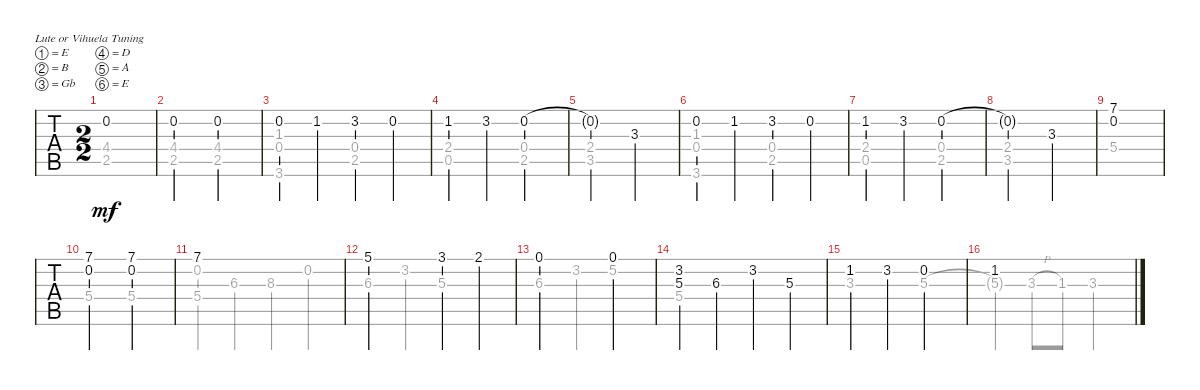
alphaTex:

\bracketExtendMode groupsimilarinstruments
\singleTrackTrackNamePolicy hidden
\multiTrackTrackNamePolicy hidden
\firstSystemTrackNameOrientation horizontal
\otherSystemsTrackNameOrientation horizontal
\track ("Steel Guitar" "S-Gt") {instrument acousticguitarsteel}
\staff {tabs}
\tuning (E4 B3 Gb3 D3 A2 E2)
\voice
\ts (2 2)
\ac
\tempo (120 hide)
\clef g2
\ks g
0.2.1{dy mf instrument acousticguitarsteel} |
0.2.2 0.2.2 |
0.2.4 1.2.4 3.2.4 0.2.4 |
1.2.4 3.2.4 0.2.2 |
0.2{t}.2 3.3.2 |
0.2.4 1.2.4 3.2.4 0.2.4 |
1.2.4 3.2.4 0.2.2 |
0.2{t}.2 3.3.2 |
(7.1 0.2).1 |
(7.1 0.2).2 (7.1 0.2).2 |
7.1.1 |
5.1.2 3.1.4 2.1.4 |
0.1.2 0.1.2 |
(3.2 5.3).4 6.3.4 3.2.4 5.3.4 |
1.2.4 3.2.4 0.2.2 |
1.2.1
\voice
\clef g2
\ottava regular
\simile none
\ks g
(4.4 2.5).1{dy mf} |
(2.5 4.4).2 (4.4 2.5).2 |
(3.6 1.3 0.4).2 (0.4 2.5).2 |
(0.5 2.4).2 (0.4 2.5).2 |
(2.4 3.5).1 |
(3.6 0.4 1.3).2 (0.4 2.5).2 |
(0.5 2.4).2 (0.4 2.5).2 |
(3.5 2.4).1 |
5.4.1 |
5.4.2 5.4.2 |
(5.4 0.2).4 6.3.4 8.3.4 0.2.4 |
6.3.4 3.2.4 5.3.2 |
6.3.4 3.2.4 5.2.2 |
5.4.1 |
3.3.2 5.3.2 |
5.3{t}.4 3.3{h}.8{legatoorigin} 1.3.8{legatoorigin} 3.3.2{legatoorigin}
